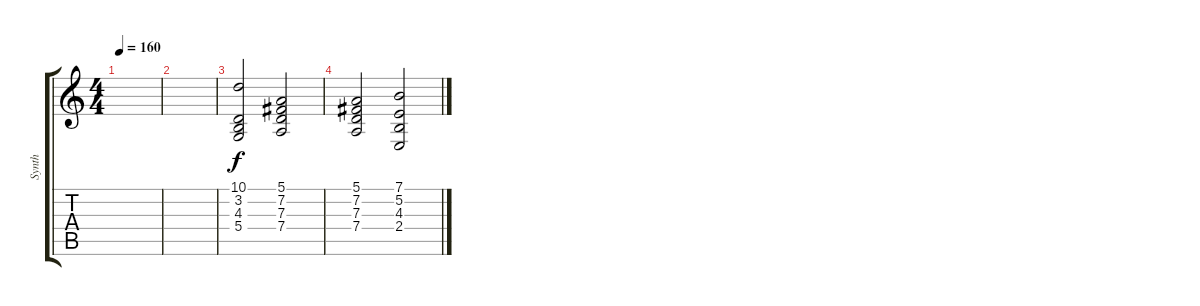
\track ("Synth" "Synth") {instrument stringensemble1}
\staff {score tabs}
\tuning (E4 B3 G3 D3 A2 E2) {hide}
\ts (4 4)
\tempo 160
\clef g2
\ks c
|
|
(10.1 3.2 4.3 5.4).2{instrument choiraahs} (5.1 7.2 7.3 7.4).2 |
(5.1 7.2 7.3 7.4).2 (7.1 5.2 4.3 2.4).2
